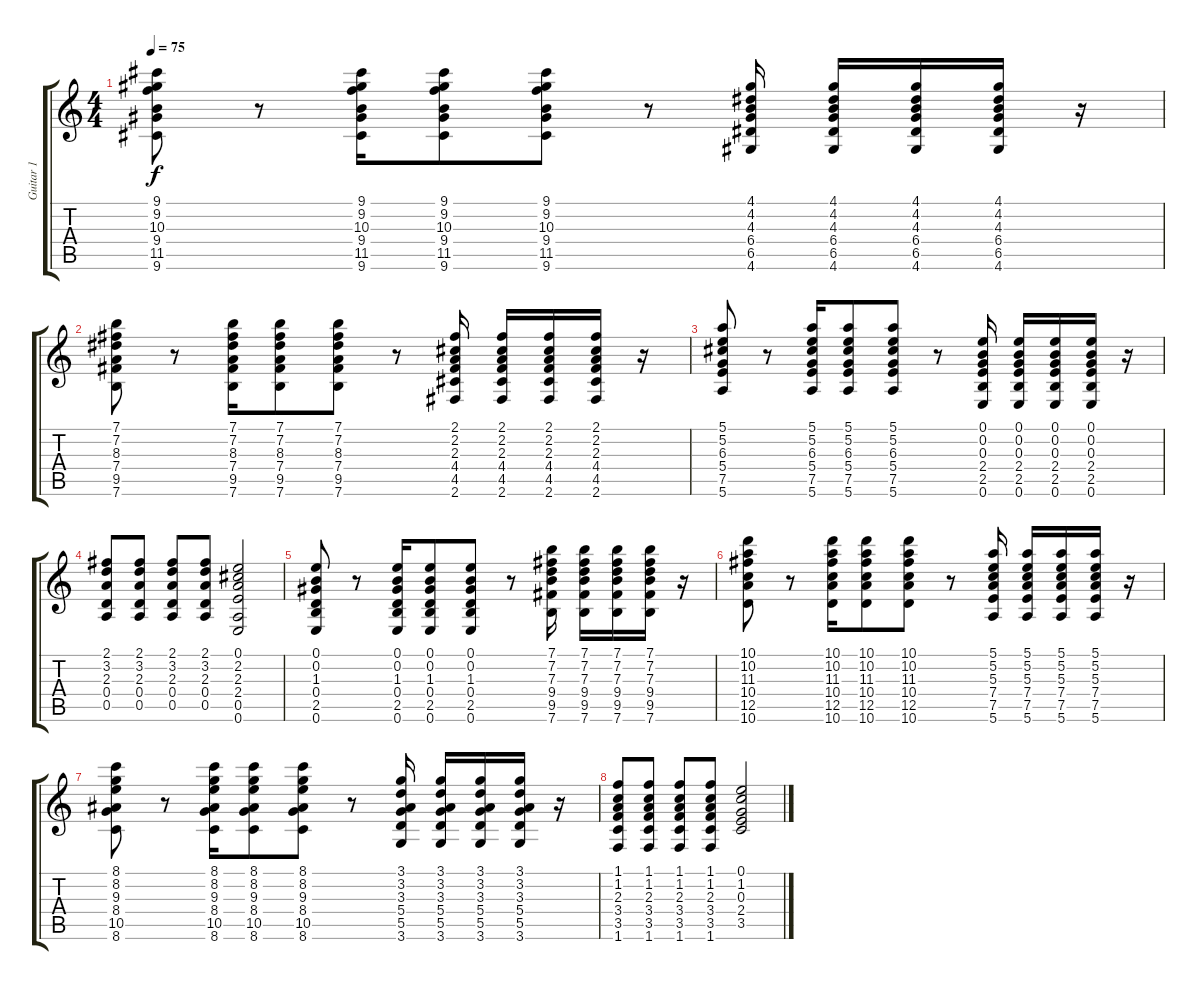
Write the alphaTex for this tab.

\track ("Guitar 1" "Guitar 1") {instrument acousticguitarsteel}
\staff {score tabs}
\tuning (E4 B3 G3 D3 A2 E2) {hide}
\ts (4 4)
\tempo 75
\clef g2
\ks c
(9.1 9.2 10.3 9.4 11.5 9.6).8{dy f} r.8 (9.1 9.2 10.3 9.4 11.5 9.6).16 (9.1 9.2 10.3 9.4 11.5 9.6).8 (9.1 9.2 10.3 9.4 11.5 9.6).8 r.8 (4.1 4.2 4.3 6.4 6.5 4.6).16 (4.1 4.2 4.3 6.4 6.5 4.6).16 (4.1 4.2 4.3 6.4 6.5 4.6).16 (4.1 4.2 4.3 6.4 6.5 4.6).16 r.16 |
(7.1 7.2 8.3 7.4 9.5 7.6).8 r.8 (7.1 7.2 8.3 7.4 9.5 7.6).16 (7.1 7.2 8.3 7.4 9.5 7.6).8 (7.1 7.2 8.3 7.4 9.5 7.6).8 r.8 (2.1 2.2 2.3 4.4 4.5 2.6).16 (2.1 2.2 2.3 4.4 4.5 2.6).16 (2.1 2.2 2.3 4.4 4.5 2.6).16 (2.1 2.2 2.3 4.4 4.5 2.6).16 r.16 |
(5.1 5.2 6.3 5.4 7.5 5.6).8 r.8 (5.1 5.2 6.3 5.4 7.5 5.6).16 (5.1 5.2 6.3 5.4 7.5 5.6).8 (5.1 5.2 6.3 5.4 7.5 5.6).8 r.8 (0.1 0.2 0.3 2.4 2.5 0.6).16 (0.1 0.2 0.3 2.4 2.5 0.6).16 (0.1 0.2 0.3 2.4 2.5 0.6).16 (0.1 0.2 0.3 2.4 2.5 0.6).16 r.16 |
(2.1 3.2 2.3 0.4 0.5).8 (2.1 3.2 2.3 0.4 0.5).8 (2.1 3.2 2.3 0.4 0.5).8 (2.1 3.2 2.3 0.4 0.5).8 (0.1 2.2 2.3 2.4 0.5 0.6).2 |
(0.1 0.2 1.3 0.4 2.5 0.6).8 r.8 (0.1 0.2 1.3 0.4 2.5 0.6).16 (0.1 0.2 1.3 0.4 2.5 0.6).8 (0.1 0.2 1.3 0.4 2.5 0.6).8 r.8 (7.1 7.2 7.3 9.4 9.5 7.6).16 (7.1 7.2 7.3 9.4 9.5 7.6).16 (7.1 7.2 7.3 9.4 9.5 7.6).16 (7.1 7.2 7.3 9.4 9.5 7.6).16 r.16 |
(10.1 10.2 11.3 10.4 12.5 10.6).8 r.8 (10.1 10.2 11.3 10.4 12.5 10.6).16 (10.1 10.2 11.3 10.4 12.5 10.6).8 (10.1 10.2 11.3 10.4 12.5 10.6).8 r.8 (5.1 5.2 5.3 7.4 7.5 5.6).16 (5.1 5.2 5.3 7.4 7.5 5.6).16 (5.1 5.2 5.3 7.4 7.5 5.6).16 (5.1 5.2 5.3 7.4 7.5 5.6).16 r.16 |
(8.1 8.2 9.3 8.4 10.5 8.6).8 r.8 (8.1 8.2 9.3 8.4 10.5 8.6).16 (8.1 8.2 9.3 8.4 10.5 8.6).8 (8.1 8.2 9.3 8.4 10.5 8.6).8 r.8 (3.1 3.2 3.3 5.4 5.5 3.6).16 (3.1 3.2 3.3 5.4 5.5 3.6).16 (3.1 3.2 3.3 5.4 5.5 3.6).16 (3.1 3.2 3.3 5.4 5.5 3.6).16 r.16 |
(1.1 1.2 2.3 3.4 3.5 1.6).8 (1.1 1.2 2.3 3.4 3.5 1.6).8 (1.1 1.2 2.3 3.4 3.5 1.6).8 (1.1 1.2 2.3 3.4 3.5 1.6).8 (0.1 1.2 0.3 2.4 3.5).2
